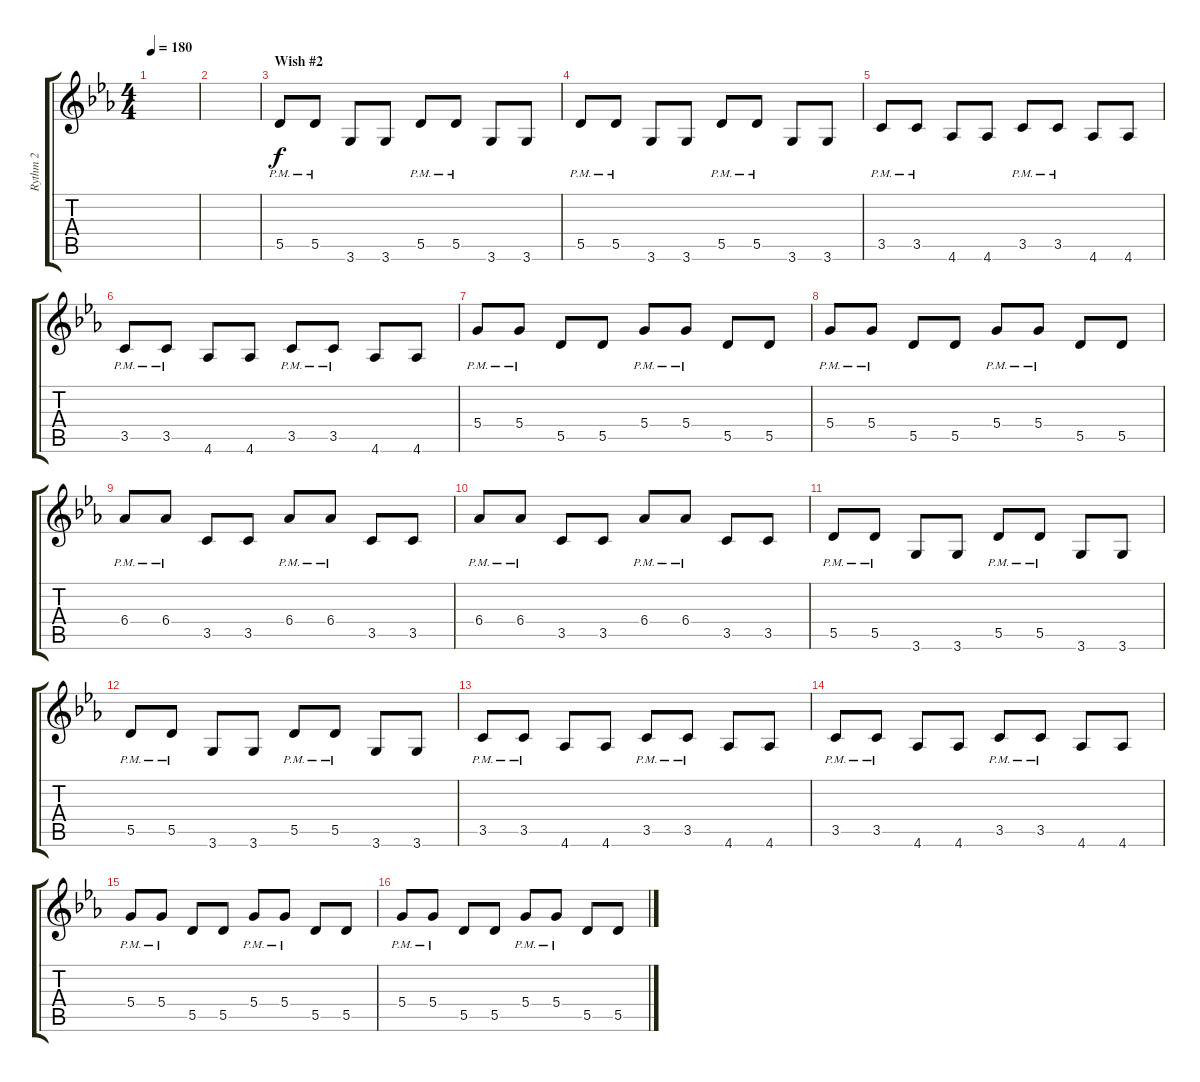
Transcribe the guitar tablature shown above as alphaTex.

\track ("Rythm 2" "Rythm 2") {instrument distortionguitar}
\staff {score tabs}
\tuning (E4 B3 G3 D3 A2 E2) {hide}
\ts (4 4)
\tempo 180
\clef g2
\ks eb
|
|
\section ("" "Wish #2")
5.5{pm}.8 5.5{pm}.8 3.6.8 3.6.8 5.5{pm}.8 5.5{pm}.8 3.6.8 3.6.8 |
5.5{pm}.8 5.5{pm}.8 3.6.8 3.6.8 5.5{pm}.8 5.5{pm}.8 3.6.8 3.6.8 |
3.5{pm}.8 3.5{pm}.8 4.6.8 4.6.8 3.5{pm}.8 3.5{pm}.8 4.6.8 4.6.8 |
3.5{pm}.8 3.5{pm}.8 4.6.8 4.6.8 3.5{pm}.8 3.5{pm}.8 4.6.8 4.6.8 |
5.4{pm}.8 5.4{pm}.8 5.5.8 5.5.8 5.4{pm}.8 5.4{pm}.8 5.5.8 5.5.8 |
5.4{pm}.8 5.4{pm}.8 5.5.8 5.5.8 5.4{pm}.8 5.4{pm}.8 5.5.8 5.5.8 |
6.4{pm}.8 6.4{pm}.8 3.5.8 3.5.8 6.4{pm}.8 6.4{pm}.8 3.5.8 3.5.8 |
6.4{pm}.8 6.4{pm}.8 3.5.8 3.5.8 6.4{pm}.8 6.4{pm}.8 3.5.8 3.5.8 |
5.5{pm}.8 5.5{pm}.8 3.6.8 3.6.8 5.5{pm}.8 5.5{pm}.8 3.6.8 3.6.8 |
5.5{pm}.8 5.5{pm}.8 3.6.8 3.6.8 5.5{pm}.8 5.5{pm}.8 3.6.8 3.6.8 |
3.5{pm}.8 3.5{pm}.8 4.6.8 4.6.8 3.5{pm}.8 3.5{pm}.8 4.6.8 4.6.8 |
3.5{pm}.8 3.5{pm}.8 4.6.8 4.6.8 3.5{pm}.8 3.5{pm}.8 4.6.8 4.6.8 |
5.4{pm}.8 5.4{pm}.8 5.5.8 5.5.8 5.4{pm}.8 5.4{pm}.8 5.5.8 5.5.8 |
5.4{pm}.8 5.4{pm}.8 5.5.8 5.5.8 5.4{pm}.8 5.4{pm}.8 5.5.8 5.5.8
